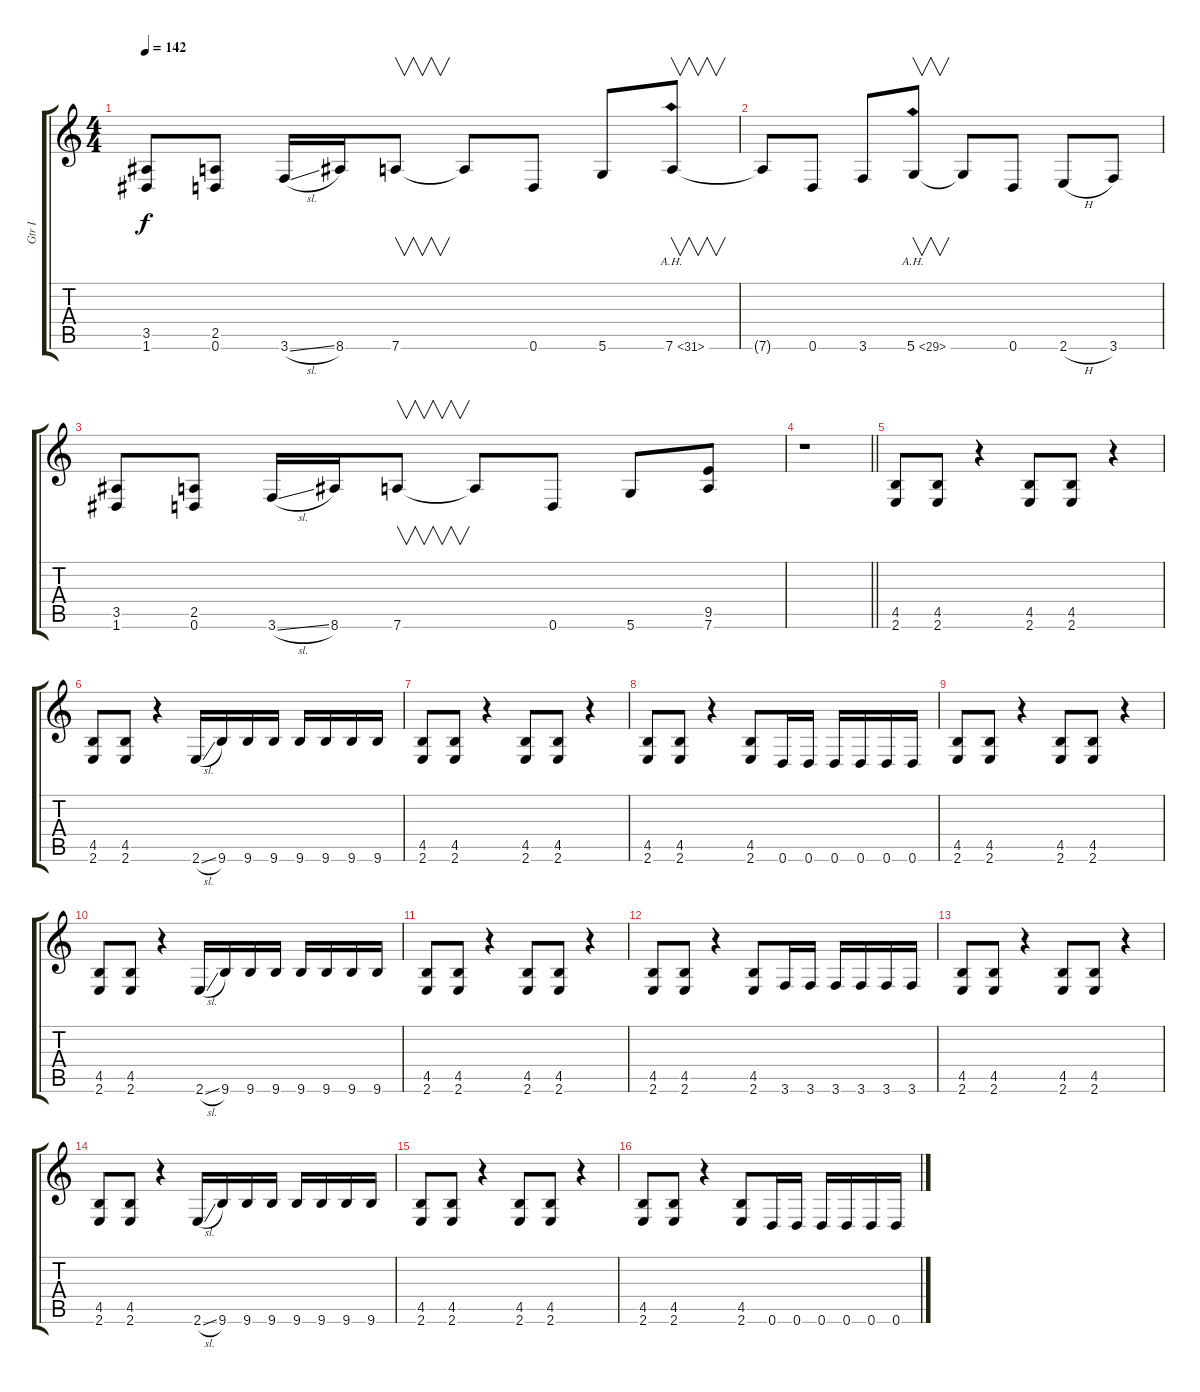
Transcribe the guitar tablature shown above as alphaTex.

\track ("Gtr I" "Gtr I") {instrument overdrivenguitar}
\staff {score tabs}
\tuning (D4 A3 F3 C3 G2 D2) {hide}
\ts (4 4)
\tempo 142
\clef g2
\ks c
(3.5 1.6).8{dy f} (2.5 0.6).8 3.6{sl}.16 8.6.16 7.6.8{v} 7.6{t}.8 0.6.8 5.6.8 7.6{ah 24}.8{v} |
7.6{t}.8 0.6.8 3.6.8 5.6{ah 24}.8{v} 5.6{t}.8 0.6.8 2.6{h}.8 3.6.8 |
(3.5 1.6).8 (2.5 0.6).8 3.6{sl}.16 8.6.16 7.6.8{v} 7.6{t}.8 0.6.8 5.6.8 (9.5 7.6).8 |
\barLineRight lightlight
r.1 |
(4.5 2.6).8 (4.5 2.6).8 r.4 (4.5 2.6).8 (4.5 2.6).8 r.4 |
(4.5 2.6).8 (4.5 2.6).8 r.4 2.6{sl}.16 9.6.16 9.6.16 9.6.16 9.6.16 9.6.16 9.6.16 9.6.16 |
(4.5 2.6).8 (4.5 2.6).8 r.4 (4.5 2.6).8 (4.5 2.6).8 r.4 |
(4.5 2.6).8 (4.5 2.6).8 r.4 (4.5 2.6).8 0.6.16 0.6.16 0.6.16 0.6.16 0.6.16 0.6.16 |
(4.5 2.6).8 (4.5 2.6).8 r.4 (4.5 2.6).8 (4.5 2.6).8 r.4 |
(4.5 2.6).8 (4.5 2.6).8 r.4 2.6{sl}.16 9.6.16 9.6.16 9.6.16 9.6.16 9.6.16 9.6.16 9.6.16 |
(4.5 2.6).8 (4.5 2.6).8 r.4 (4.5 2.6).8 (4.5 2.6).8 r.4 |
(4.5 2.6).8 (4.5 2.6).8 r.4 (4.5 2.6).8 3.6.16 3.6.16 3.6.16 3.6.16 3.6.16 3.6.16 |
(4.5 2.6).8 (4.5 2.6).8 r.4 (4.5 2.6).8 (4.5 2.6).8 r.4 |
(4.5 2.6).8 (4.5 2.6).8 r.4 2.6{sl}.16 9.6.16 9.6.16 9.6.16 9.6.16 9.6.16 9.6.16 9.6.16 |
(4.5 2.6).8 (4.5 2.6).8 r.4 (4.5 2.6).8 (4.5 2.6).8 r.4 |
(4.5 2.6).8 (4.5 2.6).8 r.4 (4.5 2.6).8 0.6.16 0.6.16 0.6.16 0.6.16 0.6.16 0.6.16
